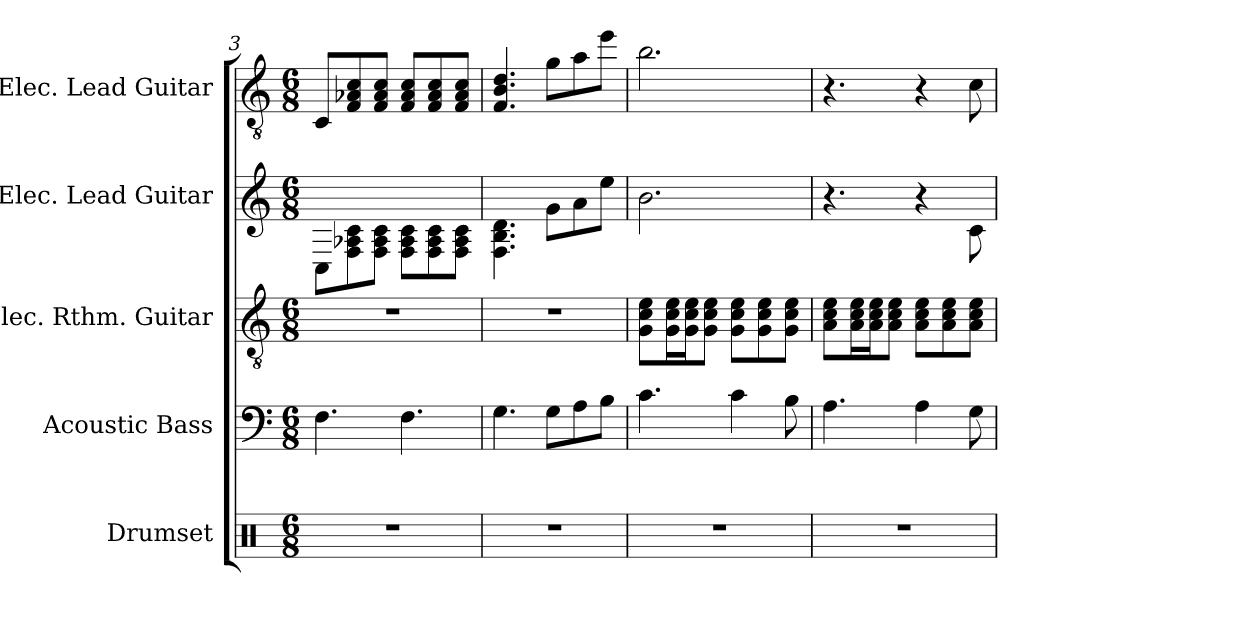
**kern	**kern	**kern	**kern	**kern
*part5	*part4	*part3	*part2	*part1
*staff5	*staff4	*staff3	*staff2	*staff1
*I"Drumset	*I"Acoustic Bass	*I"Elec. Rthm. Guitar	*I"Elec. Lead Guitar	*I"Elec. Lead Guitar
*I'Drums	*I'Ac. Bass	*I'Rthm. Guit.	*I'Ld. Guit.	*I'Ld. Guit.
*clefX	*clefF4	*clefGv2	*	*clefGv2
*	*ITrd7c12	*	*	*
*k[]	*k[]	*k[]	*k[]	*k[]
*M6/8	*M6/8	*M6/8	*M6/8	*M6/8
=3	=3	=3	=3	=3
2.r	4.FF\	2.r	8C\L	8C/L
.	.	.	8F\ 8A-X\ 8c\	8F/ 8A-X/ 8c/
.	.	.	8F\ 8A-\ 8c\J	8F/ 8A-/ 8c/J
.	4.FF\	.	8F\ 8A-\ 8c\L	8F/ 8A-/ 8c/L
.	.	.	8F\ 8A-\ 8c\	8F/ 8A-/ 8c/
.	.	.	8F\ 8A-\ 8c\J	8F/ 8A-/ 8c/J
=4	=4	=4	=4	=4
2.r	4.GG\	2.r	4.F\ 4.B\ 4.d\	4.F/ 4.B/ 4.d/
.	8GG\L	.	8g\L	8g\L
.	8AA\	.	8a\	8a\
.	8BB\J	.	8ee\J	8ee\J
!!LO:LB:g=z
=5	=5	=5	=5	=5
2.r	4.C\	8G\ 8c\ 8e\L	2.b\	2.b\
.	.	16G\ 16c\ 16e\L	.	.
.	.	16G\ 16c\ 16e\J	.	.
.	.	8G\ 8c\ 8e\J	.	.
.	4C\	8G\ 8c\ 8e\L	.	.
.	.	8G\ 8c\ 8e\	.	.
.	8BB\	8G\ 8c\ 8e\J	.	.
=6	=6	=6	=6	=6
2.r	4.AA\	8A\ 8c\ 8e\L	4.r	4.r
.	.	16A\ 16c\ 16e\L	.	.
.	.	16A\ 16c\ 16e\J	.	.
.	.	8A\ 8c\ 8e\J	.	.
.	4AA\	8A\ 8c\ 8e\L	4r	4r
.	.	8A\ 8c\ 8e\	.	.
.	8GG\	8A\ 8c\ 8e\J	8c\	8c\
=	=	=	=	=
*-	*-	*-	*-	*-
